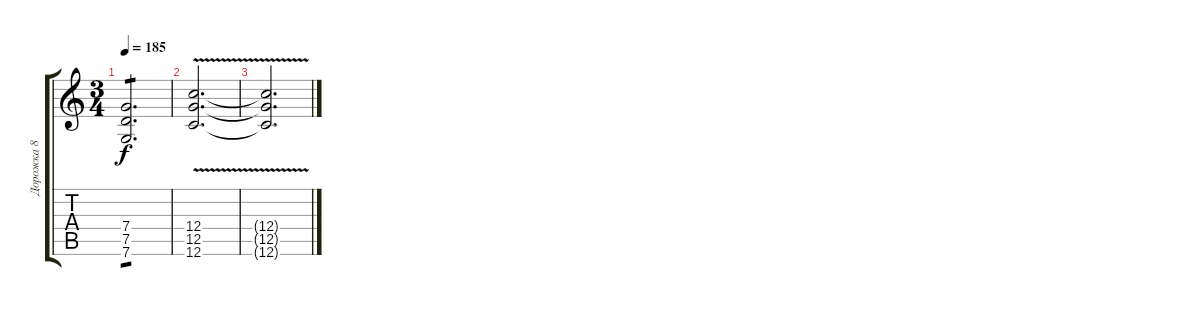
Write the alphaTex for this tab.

\track ("Дорожка 8" "Дорожка 8") {instrument overdrivenguitar}
\staff {score tabs}
\tuning (D4 A3 F3 C3 G2 C2) {hide}
\ts (3 4)
\tempo 185
\clef g2
\ks c
(7.4 7.5 7.6).2{d tp 1 dy f} |
(12.4{v} 12.5{v} 12.6{v}).2{d} |
(12.4{t} 12.5{t} 12.6{t}).2{d}
